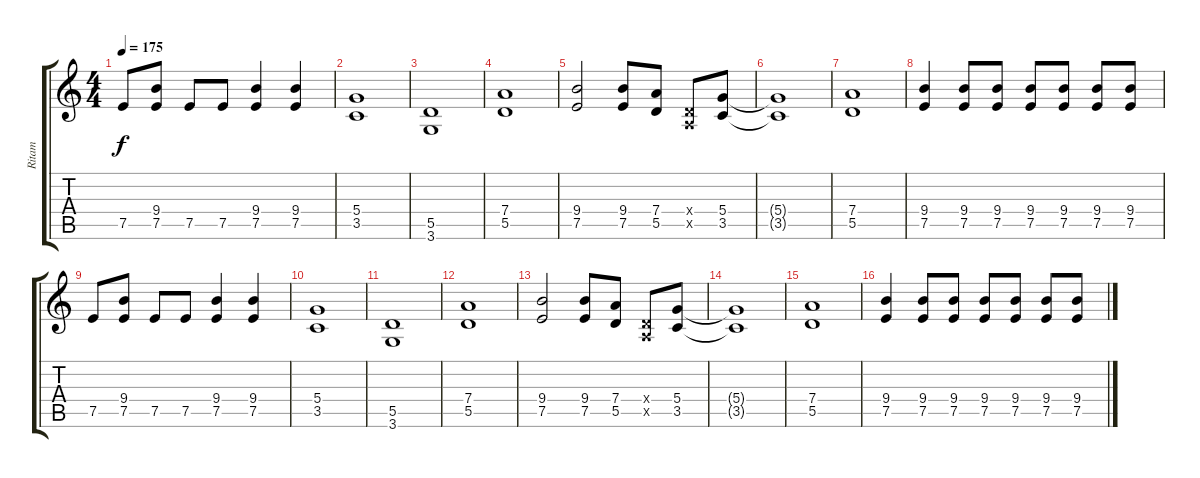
\track ("Ritam" "Ritam") {instrument distortionguitar}
\staff {score tabs}
\tuning (E4 B3 G3 D3 A2 E2) {hide}
\ts (4 4)
\tempo 175
\clef g2
\ks c
7.5.8{dy f} (9.4 7.5).8 7.5.8 7.5.8 (9.4 7.5).4 (9.4 7.5).4 |
(5.4 3.5).1 |
(5.5 3.6).1 |
(7.4 5.5).1 |
(9.4 7.5).2 (9.4 7.5).8 (7.4 5.5).8 (0.4{x} 0.5{x}).8 (5.4 3.5).8 |
(5.4{t} 3.5{t}).1 |
(7.4 5.5).1 |
(9.4 7.5).4 (9.4 7.5).8 (9.4 7.5).8 (9.4 7.5).8 (9.4 7.5).8 (9.4 7.5).8 (9.4 7.5).8 |
7.5.8 (9.4 7.5).8 7.5.8 7.5.8 (9.4 7.5).4 (9.4 7.5).4 |
(5.4 3.5).1 |
(5.5 3.6).1 |
(7.4 5.5).1 |
(9.4 7.5).2 (9.4 7.5).8 (7.4 5.5).8 (0.4{x} 0.5{x}).8 (5.4 3.5).8 |
(5.4{t} 3.5{t}).1 |
(7.4 5.5).1 |
(9.4 7.5).4 (9.4 7.5).8 (9.4 7.5).8 (9.4 7.5).8 (9.4 7.5).8 (9.4 7.5).8 (9.4 7.5).8
